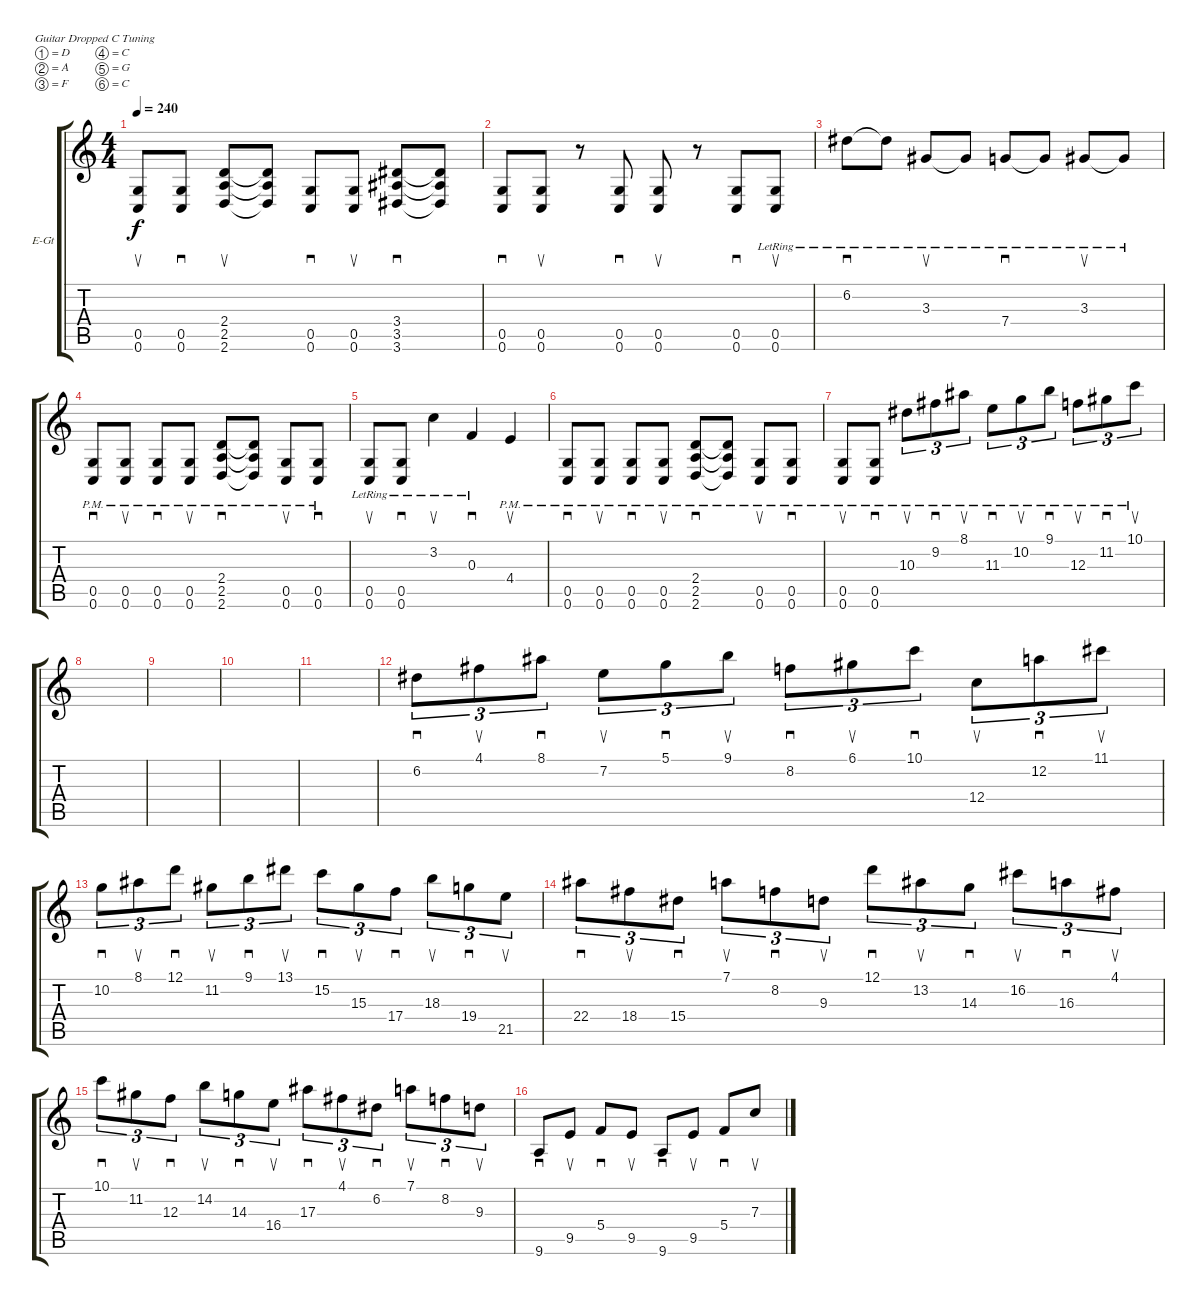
\bracketExtendMode groupsimilarinstruments
\firstSystemTrackNameOrientation horizontal
\otherSystemsTrackNameOrientation horizontal
\track ("Electric Guitar 2" "E-Gt") {instrument distortionguitar}
\staff {score tabs}
\tuning (D4 A3 F3 C3 G2 C2)
\ts (4 4)
\tempo 240
\clef g2
\ks c
(0.5 0.6).8{su dy f} (0.6 0.5).8{sd} (2.5 2.4 2.6).8{su} (2.5{t} 2.4{t} 2.6{t}).8 (0.5 0.6).8{sd} (0.5 0.6).8{su} (3.5 3.4 3.6).8{sd} (3.4{t} 3.5{t} 3.6{t}).8 |
(0.5 0.6).8{sd} (0.6 0.5).8{su} r.8 (0.5 0.6).8{sd} (0.6 0.5).8{su} r.8 (0.5 0.6).8{sd} (0.6{lr} 0.5{lr}).8{su} |
6.2{lr}.8{sd} 6.2{lr t}.8 3.3{lr}.8{su} 3.3{lr t}.8 7.4{lr}.8{sd} 7.4{lr t}.8 3.3{lr}.8{su} 3.3{lr t}.8 |
(0.5{pm} 0.6{pm}).8{sd} (0.5{pm} 0.6{pm}).8{su} (0.5{pm} 0.6{pm}).8{sd} (0.5{pm} 0.6{pm}).8{su} (2.4{pm} 2.5{pm} 2.6).8{sd} (2.5{pm t} 2.4{pm t} 2.6{t}).8 (0.5{pm} 0.6{pm}).8{su} (0.5{pm} 0.6{pm}).8{sd} |
(0.5{lr} 0.6{lr}).8{su} (0.5{lr} 0.6{lr}).8{sd} 3.2{lr}.4{su} 0.3{lr}.4{sd} 4.4{pm}.4{su} |
(0.5{pm} 0.6{pm}).8{sd} (0.5{pm} 0.6{pm}).8{su} (0.5{pm} 0.6{pm}).8{sd} (0.5{pm} 0.6{pm}).8{su} (2.4{pm} 2.5{pm} 2.6).8{sd} (2.5{pm t} 2.4{pm t} 2.6{t}).8 (0.5{pm} 0.6{pm}).8{su} (0.5{pm} 0.6{pm}).8{sd} |
(0.5{pm} 0.6{pm}).8{su} (0.6{pm} 0.5{pm}).8{sd} 10.3{pm}.8{su tu (3 2)} 9.2{pm}.8{sd tu (3 2)} 8.1{pm}.8{su tu (3 2)} 11.3{pm}.8{sd tu (3 2)} 10.2{pm}.8{su tu (3 2)} 9.1{pm}.8{sd tu (3 2)} 12.3{pm}.8{su tu (3 2)} 11.2{pm}.8{sd tu (3 2)} 10.1{pm}.8{su tu (3 2)} |
|
|
|
|
6.2.8{sd tu (3 2)} 4.1.8{su tu (3 2)} 8.1.8{sd tu (3 2)} 7.2.8{su tu (3 2)} 5.1.8{sd tu (3 2)} 9.1.8{su tu (3 2)} 8.2.8{sd tu (3 2)} 6.1.8{su tu (3 2)} 10.1.8{sd tu (3 2)} 12.4.8{su tu (3 2)} 12.2.8{sd tu (3 2)} 11.1.8{su tu (3 2)} |
10.2.8{sd tu (3 2)} 8.1.8{su tu (3 2)} 12.1.8{sd tu (3 2)} 11.2.8{su tu (3 2)} 9.1.8{sd tu (3 2)} 13.1.8{su tu (3 2)} 15.2.8{sd tu (3 2)} 15.3.8{su tu (3 2)} 17.4.8{sd tu (3 2)} 18.3.8{su tu (3 2)} 19.4.8{sd tu (3 2)} 21.5.8{su tu (3 2)} |
22.4.8{sd tu (3 2)} 18.4.8{su tu (3 2)} 15.4.8{sd tu (3 2)} 7.1.8{su tu (3 2)} 8.2.8{sd tu (3 2)} 9.3.8{su tu (3 2)} 12.1.8{sd tu (3 2)} 13.2.8{su tu (3 2)} 14.3.8{sd tu (3 2)} 16.2.8{su tu (3 2)} 16.3.8{sd tu (3 2)} 4.1.8{su tu (3 2)} |
10.1.8{sd tu (3 2)} 11.2.8{su tu (3 2)} 12.3.8{sd tu (3 2)} 14.2.8{su tu (3 2)} 14.3.8{sd tu (3 2)} 16.4.8{su tu (3 2)} 17.3.8{sd tu (3 2)} 4.1.8{su tu (3 2)} 6.2.8{sd tu (3 2)} 7.1.8{su tu (3 2)} 8.2.8{sd tu (3 2)} 9.3.8{su tu (3 2)} |
9.6.8{sd} 9.5.8{su} 5.4.8{sd} 9.5.8{su} 9.6.8{sd} 9.5.8{su} 5.4.8{sd} 7.3.8{su}
